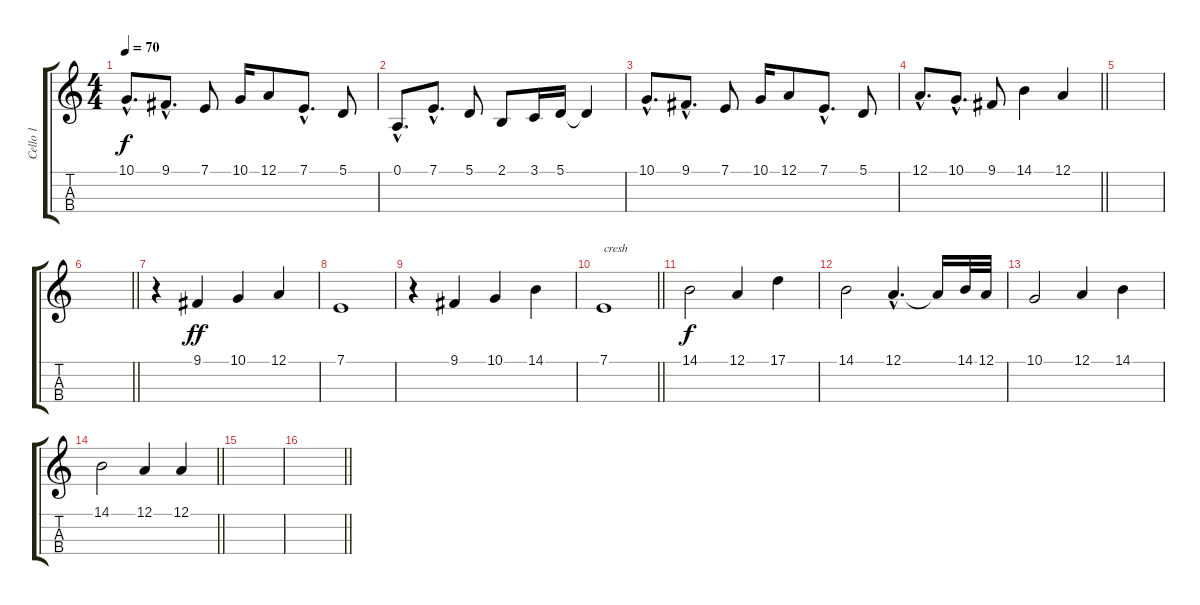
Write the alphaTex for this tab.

\track ("Cello 1" "Cello 1") {instrument cello}
\staff {score tabs}
\tuning (A3 D3 G2 C2) {hide}
\ts (4 4)
\section ("" "")
\tempo 70
\clef g2
\ks c
10.1{hac}.8{d dy f} 9.1{hac}.8{d} 7.1.8 10.1.16 12.1.8 7.1{hac}.8{d} 5.1.8 |
0.1{hac}.8{d} 7.1{hac}.8{d} 5.1.8 2.1.8 3.1.16 5.1.16 5.1{t}.4 |
10.1{hac}.8{d} 9.1{hac}.8{d} 7.1.8 10.1.16 12.1.8 7.1{hac}.8{d} 5.1.8 |
\barLineRight lightlight
12.1{hac}.8{d} 10.1{hac}.8{d} 9.1.8 14.1.4 12.1.4 |
|
\barLineRight lightlight
|
\section ("" "")
r.4 9.1.4{dy ff} 10.1.4 12.1.4 |
7.1.1 |
r.4 9.1.4 10.1.4 14.1.4 |
\barLineRight lightlight
7.1.1{txt "cresh"} |
14.1.2{dy f} 12.1.4 17.1.4 |
14.1.2 12.1{hac}.4{d} 12.1{t}.16 14.1.32 12.1.32 |
10.1.2 12.1.4 14.1.4 |
\barLineRight lightlight
14.1.2 12.1.4 12.1.4 |
\section ("" "")
|
\barLineRight lightlight
